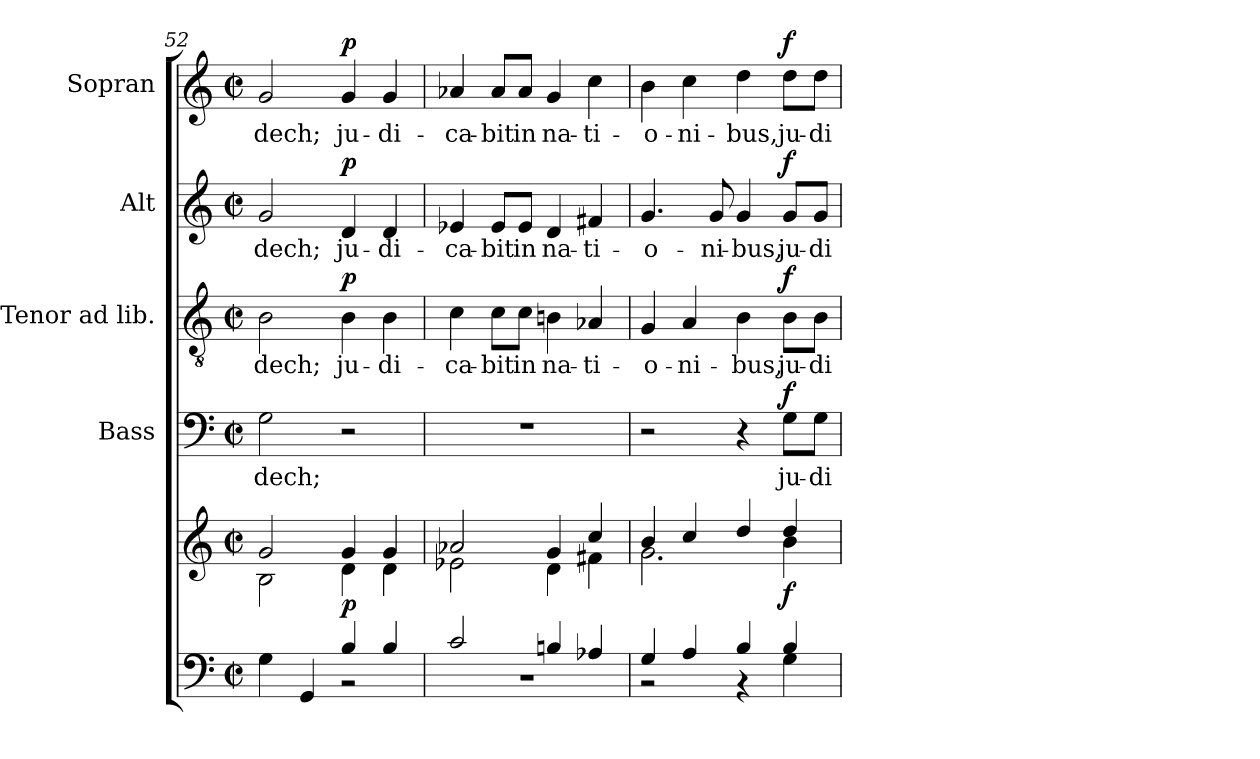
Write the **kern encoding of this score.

**kern	**kern	**dynam	**kern	**text	**dynam	**kern	**text	**dynam	**kern	**text	**dynam	**kern	**text	**dynam
*part5	*part5	*part5	*part4	*part4	*part4	*part3	*part3	*part3	*part2	*part2	*part2	*part1	*part1	*part1
*staff6	*staff5	*staff5/6	*staff4	*staff4	*staff4	*staff3	*staff3	*staff3	*staff2	*staff2	*staff2	*staff1	*staff1	*staff1
*	*	*	*I"Bass	*	*	*I"Tenor ad lib.	*	*	*I"Alt	*	*	*I"Sopran	*	*
*	*	*	*I'B.	*	*	*I'T.	*	*	*I'A.	*	*	*I'S.	*	*
*clefF4	*clefG2	*	*clefF4	*	*	*clefGv2	*	*	*clefG2	*	*	*clefG2	*	*
*k[]	*k[]	*	*k[]	*	*	*k[]	*	*	*k[]	*	*	*k[]	*	*
*C:	*C:	*	*C:	*	*	*C:	*	*	*C:	*	*	*C:	*	*
*M2/2	*M2/2	*	*M2/2	*	*	*M2/2	*	*	*M2/2	*	*	*M2/2	*	*
*met(c|)	*met(c|)	*	*met(c|)	*	*	*met(c|)	*	*	*met(c|)	*	*	*met(c|)	*	*
=52	=52	=52	=52	=52	=52	=52	=52	=52	=52	=52	=52	=52	=52	=52
*^	*^	*	*	*	*	*	*	*	*	*	*	*	*	*
!	!	!	!	!	!	!LO:LY:b	!	!	!LO:LY:b	!	!	!LO:LY:b	!	!	!LO:LY:b	!
4G\	2ryy	2g/	2B\	.	2G\	-dech;	.	2B\	-dech;	.	2g/	-dech;	.	2g/	-dech;	.
4GG/	.	.	.	.	.	.	.	.	.	.	.	.	.	.	.	.
!	!	!	!	!LO:DY:b	!	!	!	!	!LO:LY:b	!LO:DY:a	!	!LO:LY:b	!LO:DY:a	!	!LO:LY:b	!LO:DY:a
4B/	2r	4g/	4d\	p	2r	.	.	4B\	ju-	p	4d/	ju-	p	4g/	ju-	p
!	!	!	!	!	!	!	!	!	!LO:LY:b	!	!	!LO:LY:b	!	!	!LO:LY:b	!
4B/	.	4g/	4d\	.	.	.	.	4B\	-di-	.	4d/	-di-	.	4g/	-di-	.
=53	=53	=53	=53	=53	=53	=53	=53	=53	=53	=53	=53	=53	=53	=53	=53	=53
!	!	!	!	!	!	!	!	!	!LO:LY:b	!	!	!LO:LY:b	!	!	!LO:LY:b	!
2c/	1r	2a-X/	2e-X\	.	1r	.	.	4c\	-ca-	.	4e-X/	-ca-	.	4a-X/	-ca-	.
!	!	!	!	!	!	!	!	!	!LO:LY:b	!	!	!LO:LY:b	!	!	!LO:LY:b	!
.	.	.	.	.	.	.	.	8c\L	-bit	.	8e-/L	-bit	.	8a-/L	-bit	.
!	!	!	!	!	!	!	!	!	!LO:LY:b	!	!	!LO:LY:b	!	!	!LO:LY:b	!
.	.	.	.	.	.	.	.	8c\J	in	.	8e-/J	in	.	8a-/J	in	.
!	!	!	!	!	!	!	!	!	!LO:LY:b	!	!	!LO:LY:b	!	!	!LO:LY:b	!
4Bn/	.	4g/	4d\	.	.	.	.	4Bn\	na-	.	4d/	na-	.	4g/	na-	.
!	!	!	!	!	!	!	!	!	!LO:LY:b	!	!	!LO:LY:b	!	!	!LO:LY:b	!
4A-X/	.	4cc/	4f#X\	.	.	.	.	4A-X/	-ti-	.	4f#X/	-ti-	.	4cc\	-ti-	.
!!LO:PB:g=z
=54	=54	=54	=54	=54	=54	=54	=54	=54	=54	=54	=54	=54	=54	=54	=54	=54
!	!	!	!	!	!	!	!	!	!LO:LY:b	!	!	!LO:LY:b	!	!	!LO:LY:b	!
4G/	2r	4b/	2.g\	.	2r	.	.	4G/	-o-	.	4.g/	-o-	.	4b\	-o-	.
!	!	!	!	!	!	!	!	!	!LO:LY:b	!	!	!	!	!	!LO:LY:b	!
4A/	.	4cc/	.	.	.	.	.	4A/	-ni-	.	.	.	.	4cc\	-ni-	.
!	!	!	!	!	!	!	!	!	!	!	!	!LO:LY:b	!	!	!	!
.	.	.	.	.	.	.	.	.	.	.	8g/	-ni-	.	.	.	.
!	!	!	!	!	!	!	!	!	!LO:LY:b	!	!	!LO:LY:b	!	!	!LO:LY:b	!
4B/	4r	4dd/	.	.	4r	.	.	4B\	-bus,	.	4g/	-bus,	.	4dd\	-bus,	.
!	!	!	!	!LO:DY:b	!	!LO:LY:b	!LO:DY:a	!	!LO:LY:b	!LO:DY:a	!	!LO:LY:b	!LO:DY:a	!	!LO:LY:b	!LO:DY:a
4B/	4G\	4dd/	4b\	f	8G\L	ju-	f	8B\L	ju-	f	8g/L	ju-	f	8dd\L	ju-	f
!	!	!	!	!	!	!LO:LY:b	!	!	!LO:LY:b	!	!	!LO:LY:b	!	!	!LO:LY:b	!
.	.	.	.	.	8G\J	-di-	.	8B\J	-di-	.	8g/J	-di-	.	8dd\J	-di-	.
*v	*v	*	*	*	*	*	*	*	*	*	*	*	*	*	*	*
*	*v	*v	*	*	*	*	*	*	*	*	*	*	*	*	*
=	=	=	=	=	=	=	=	=	=	=	=	=	=	=
*-	*-	*-	*-	*-	*-	*-	*-	*-	*-	*-	*-	*-	*-	*-
